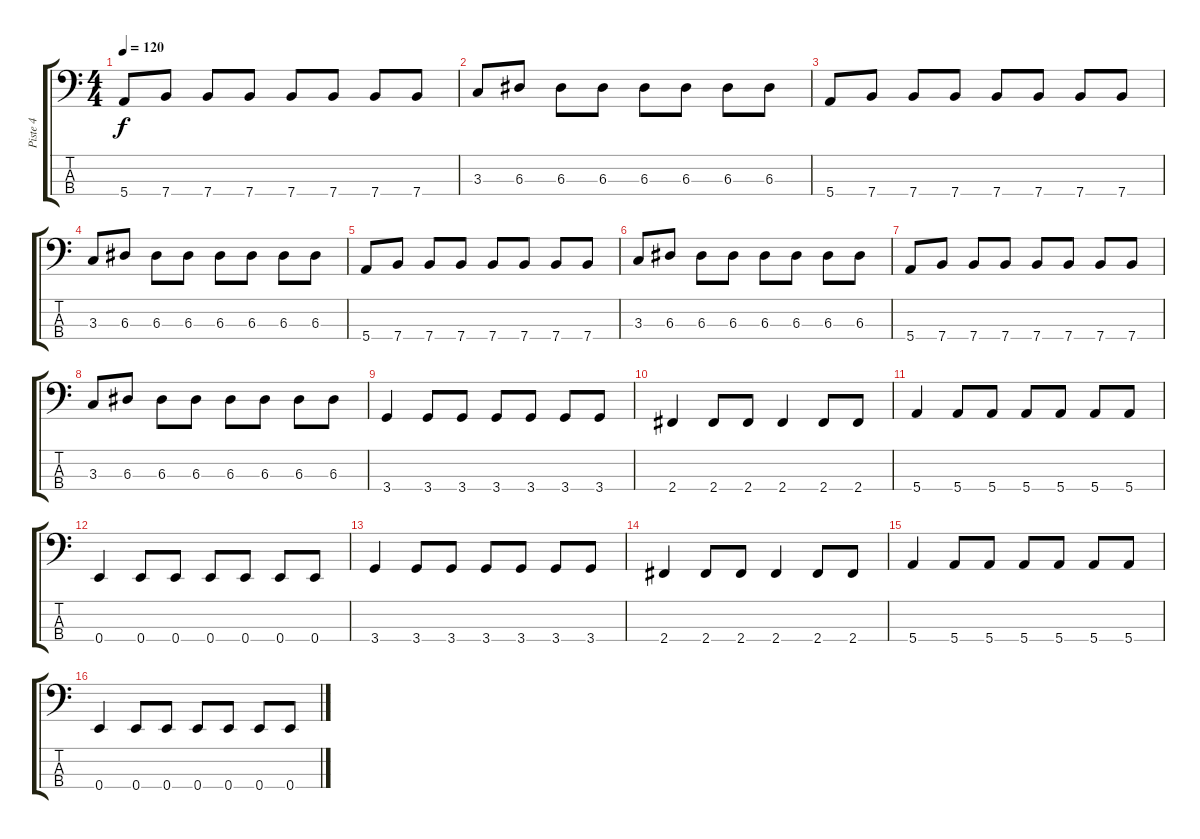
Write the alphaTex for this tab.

\track ("Piste 4" "Piste 4") {instrument electricbassfinger}
\staff {score tabs}
\tuning (G2 D2 A1 E1) {hide}
\ts (4 4)
\tempo 120
\clef f4
\ks c
5.4.8{dy f} 7.4.8 7.4.8 7.4.8 7.4.8 7.4.8 7.4.8 7.4.8 |
3.3.8 6.3.8 6.3.8 6.3.8 6.3.8 6.3.8 6.3.8 6.3.8 |
5.4.8 7.4.8 7.4.8 7.4.8 7.4.8 7.4.8 7.4.8 7.4.8 |
3.3.8 6.3.8 6.3.8 6.3.8 6.3.8 6.3.8 6.3.8 6.3.8 |
5.4.8 7.4.8 7.4.8 7.4.8 7.4.8 7.4.8 7.4.8 7.4.8 |
3.3.8 6.3.8 6.3.8 6.3.8 6.3.8 6.3.8 6.3.8 6.3.8 |
5.4.8 7.4.8 7.4.8 7.4.8 7.4.8 7.4.8 7.4.8 7.4.8 |
3.3.8 6.3.8 6.3.8 6.3.8 6.3.8 6.3.8 6.3.8 6.3.8 |
3.4.4 3.4.8 3.4.8 3.4.8 3.4.8 3.4.8 3.4.8 |
2.4.4 2.4.8 2.4.8 2.4.4 2.4.8 2.4.8 |
5.4.4 5.4.8 5.4.8 5.4.8 5.4.8 5.4.8 5.4.8 |
0.4.4 0.4.8 0.4.8 0.4.8 0.4.8 0.4.8 0.4.8 |
3.4.4 3.4.8 3.4.8 3.4.8 3.4.8 3.4.8 3.4.8 |
2.4.4 2.4.8 2.4.8 2.4.4 2.4.8 2.4.8 |
5.4.4 5.4.8 5.4.8 5.4.8 5.4.8 5.4.8 5.4.8 |
0.4.4 0.4.8 0.4.8 0.4.8 0.4.8 0.4.8 0.4.8
